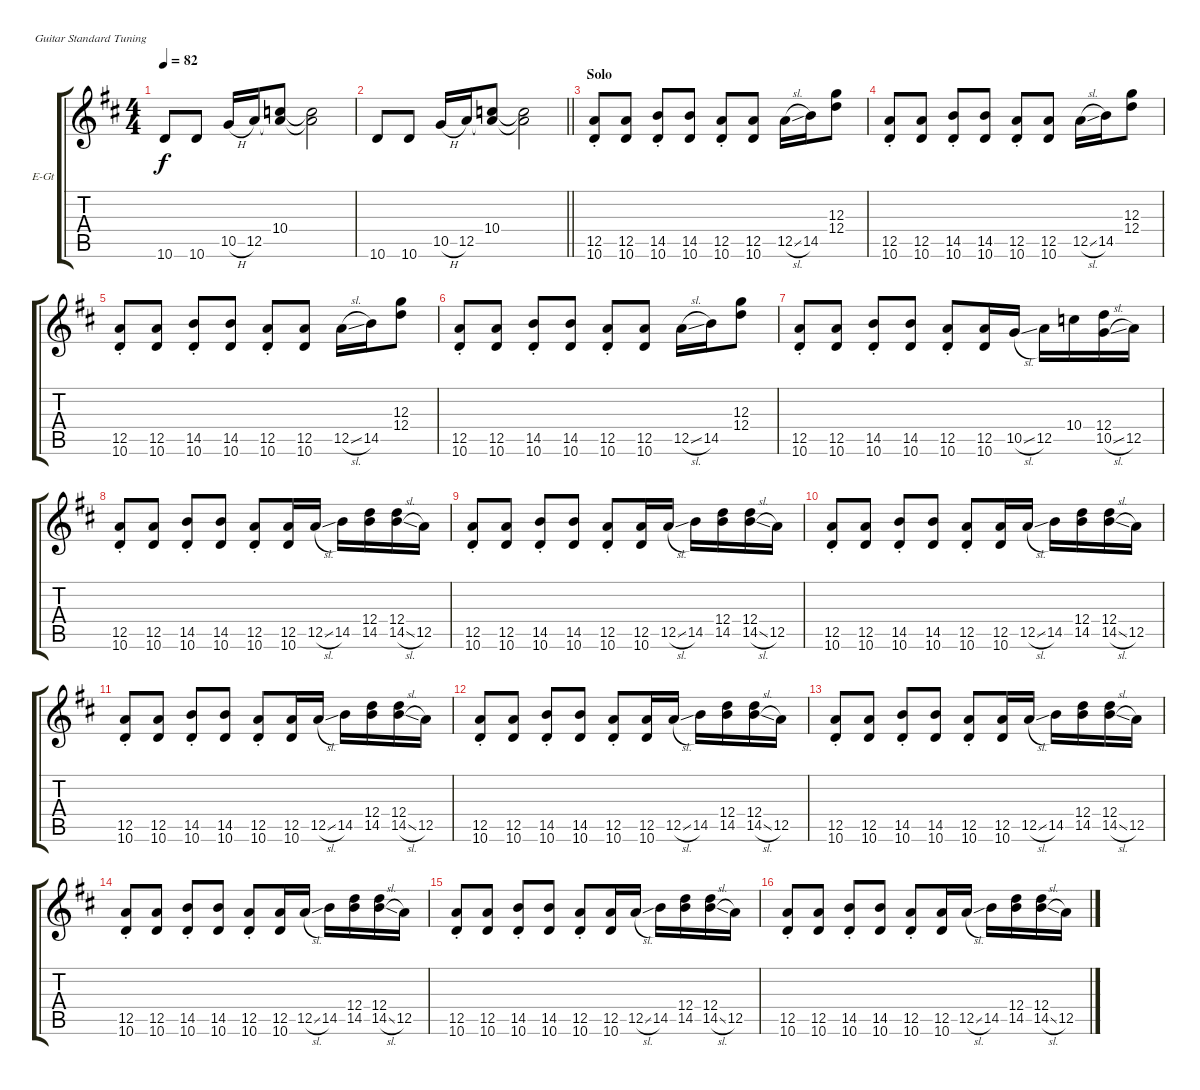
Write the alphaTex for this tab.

\bracketExtendMode groupsimilarinstruments
\firstSystemTrackNameOrientation horizontal
\otherSystemsTrackNameOrientation horizontal
\track ("Track 4" "E-Gt") {instrument electricguitarclean}
\staff {score tabs}
\tuning (E4 B3 G3 D3 A2 E2)
\ts (4 4)
\tempo 82
\clef g2
\ks d
10.6.8{dy f} 10.6.8 10.5{h}.16 12.5.16 (10.4 12.5{t}).8 (10.4{t} 12.5{t}).2 |
\barLineRight lightlight
10.6.8 10.6.8 10.5{h}.16 12.5.16 (10.4 12.5{t}).8 (10.4{t} 12.5{t}).2 |
\section ("" "Solo")
(12.5{st} 10.6{st}).8 (12.5 10.6).8 (14.5{st} 10.6{st}).8 (14.5 10.6).8 (12.5{st} 10.6{st}).8 (12.5 10.6).8 12.5{sl}.16 14.5.16 (12.3 12.4).8 |
(12.5{st} 10.6{st}).8 (12.5 10.6).8 (14.5{st} 10.6{st}).8 (14.5 10.6).8 (12.5{st} 10.6{st}).8 (12.5 10.6).8 12.5{sl}.16 14.5.16 (12.3 12.4).8 |
(12.5{st} 10.6{st}).8 (12.5 10.6).8 (14.5{st} 10.6{st}).8 (14.5 10.6).8 (12.5{st} 10.6{st}).8 (12.5 10.6).8 12.5{sl}.16 14.5.16 (12.3 12.4).8 |
(12.5{st} 10.6{st}).8 (12.5 10.6).8 (14.5{st} 10.6{st}).8 (14.5 10.6).8 (12.5{st} 10.6{st}).8 (12.5 10.6).8 12.5{sl}.16 14.5.16 (12.3 12.4).8 |
(12.5{st} 10.6{st}).8 (12.5 10.6).8 (14.5{st} 10.6{st}).8 (14.5 10.6).8 (12.5{st} 10.6{st}).8 (12.5 10.6).16 10.5{sl}.16 12.5.16 10.4.16 (12.4 10.5{sl}).16 12.5.16 |
(12.5{st} 10.6{st}).8 (12.5 10.6).8 (14.5{st} 10.6{st}).8 (14.5 10.6).8 (12.5{st} 10.6{st}).8 (12.5 10.6).16 12.5{sl}.16 14.5.16 (12.4 14.5).16 (12.4 14.5{sl}).16 12.5.16 |
(12.5{st} 10.6{st}).8 (12.5 10.6).8 (14.5{st} 10.6{st}).8 (14.5 10.6).8 (12.5{st} 10.6{st}).8 (12.5 10.6).16 12.5{sl}.16 14.5.16 (12.4 14.5).16 (12.4 14.5{sl}).16 12.5.16 |
(12.5{st} 10.6{st}).8 (12.5 10.6).8 (14.5{st} 10.6{st}).8 (14.5 10.6).8 (12.5{st} 10.6{st}).8 (12.5 10.6).16 12.5{sl}.16 14.5.16 (12.4 14.5).16 (12.4 14.5{sl}).16 12.5.16 |
(12.5{st} 10.6{st}).8 (12.5 10.6).8 (14.5{st} 10.6{st}).8 (14.5 10.6).8 (12.5{st} 10.6{st}).8 (12.5 10.6).16 12.5{sl}.16 14.5.16 (12.4 14.5).16 (12.4 14.5{sl}).16 12.5.16 |
(12.5{st} 10.6{st}).8 (12.5 10.6).8 (14.5{st} 10.6{st}).8 (14.5 10.6).8 (12.5{st} 10.6{st}).8 (12.5 10.6).16 12.5{sl}.16 14.5.16 (12.4 14.5).16 (12.4 14.5{sl}).16 12.5.16 |
(12.5{st} 10.6{st}).8 (12.5 10.6).8 (14.5{st} 10.6{st}).8 (14.5 10.6).8 (12.5{st} 10.6{st}).8 (12.5 10.6).16 12.5{sl}.16 14.5.16 (12.4 14.5).16 (12.4 14.5{sl}).16 12.5.16 |
(12.5{st} 10.6{st}).8 (12.5 10.6).8 (14.5{st} 10.6{st}).8 (14.5 10.6).8 (12.5{st} 10.6{st}).8 (12.5 10.6).16 12.5{sl}.16 14.5.16 (12.4 14.5).16 (12.4 14.5{sl}).16 12.5.16 |
(12.5{st} 10.6{st}).8 (12.5 10.6).8 (14.5{st} 10.6{st}).8 (14.5 10.6).8 (12.5{st} 10.6{st}).8 (12.5 10.6).16 12.5{sl}.16 14.5.16 (12.4 14.5).16 (12.4 14.5{sl}).16 12.5.16 |
(12.5{st} 10.6{st}).8 (12.5 10.6).8 (14.5{st} 10.6{st}).8 (14.5 10.6).8 (12.5{st} 10.6{st}).8 (12.5 10.6).16 12.5{sl}.16 14.5.16 (12.4 14.5).16 (12.4 14.5{sl}).16 12.5.16
